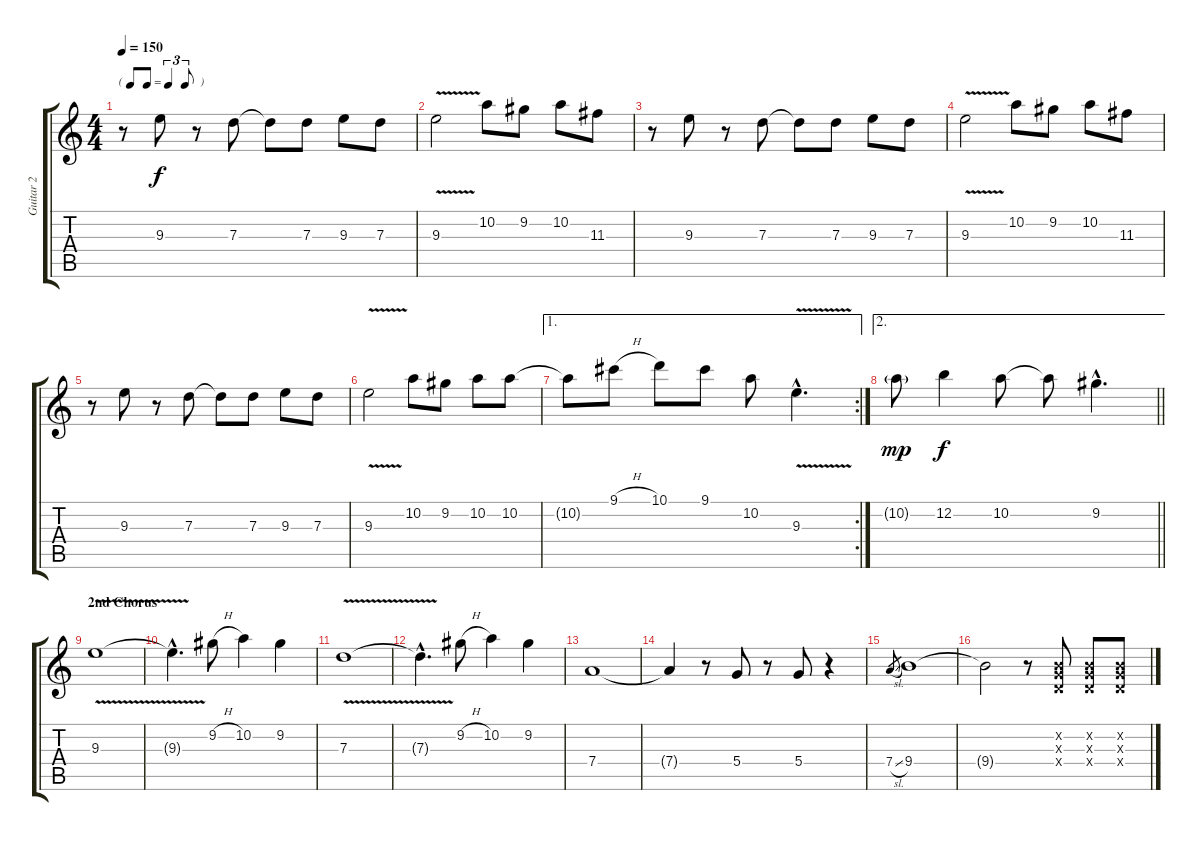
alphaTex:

\track ("Guitar 2" "Guitar 2") {instrument electricguitarclean}
\staff {score tabs}
\tuning (E4 B3 G3 D3 A2 E2) {hide}
\ts (4 4)
\tf triplet8th
\tempo 150
\clef g2
\ks c
r.8{dy f} 9.3.8 r.8 7.3.8 7.3{t}.8 7.3.8 9.3.8 7.3.8 |
9.3{v}.2 10.2.8 9.2.8 10.2.8 11.3.8 |
r.8 9.3.8 r.8 7.3.8 7.3{t}.8 7.3.8 9.3.8 7.3.8 |
9.3{v}.2 10.2.8 9.2.8 10.2.8 11.3.8 |
r.8 9.3.8 r.8 7.3.8 7.3{t}.8 7.3.8 9.3.8 7.3.8 |
9.3{v}.2 10.2.8 9.2.8 10.2.8 10.2.8 |
\ae 1
\rc 2
10.2{t}.8 9.1{h}.8 10.1.8 9.1.8 10.2.8 9.3{v hac}.4{d} |
\ae 2
\section ("" "")
\barLineRight lightlight
10.2{g}.8{dy mp} 12.2.4{dy f} 10.2.8 10.2{t}.8 9.2{hac}.4{d} |
\section ("" "2nd Chorus")
9.3{v}.1 |
9.3{hac t}.4{d} 9.2{h}.8 10.2.4 9.2.4 |
7.3{v}.1 |
7.3{hac t}.4{d} 9.2{h}.8 10.2.4 9.2.4 |
7.4.1 |
7.4{t}.4 r.8 5.4.8 r.8 5.4.8 r.4 |
7.4{sl}.8{gr} 9.4.1 |
9.4{t}.2 r.8 (0.2{x} 0.3{x} 0.4{x}).8 (0.2{x} 0.3{x} 0.4{x}).8 (0.2{x} 0.3{x} 0.4{x}).8
